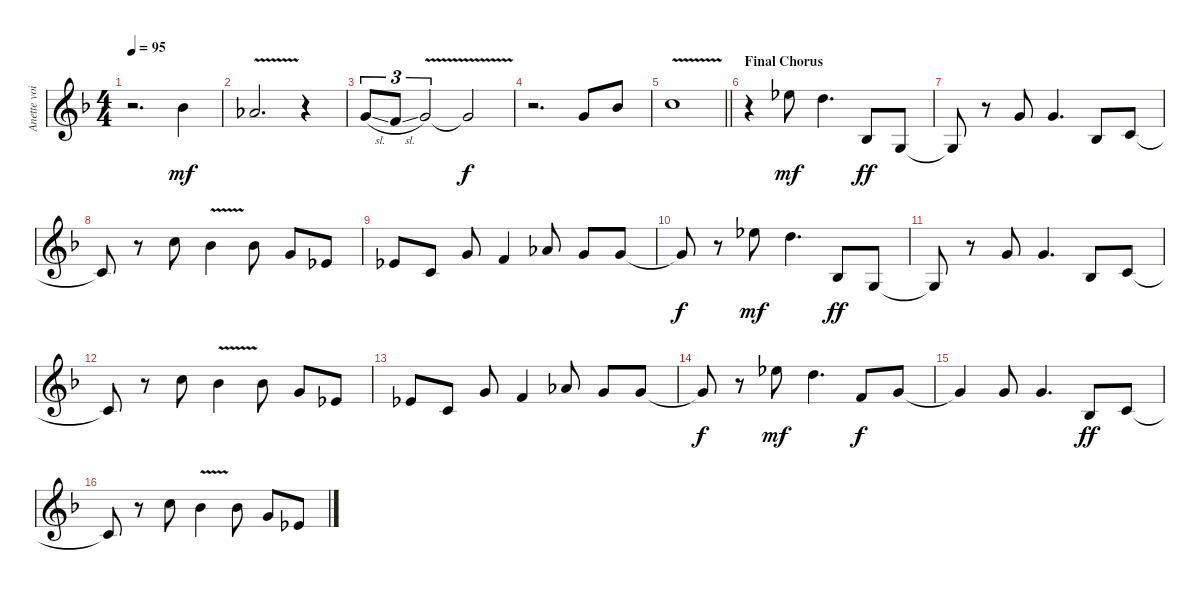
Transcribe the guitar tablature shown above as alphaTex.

\track ("Anette voice" "Anette voi") {instrument flute}
\staff {score}
\tuning (E4 B3 G3 D3 A2 E2) {hide}
\ts (4 4)
\tempo 95
\clef g2
\ks f
r.2{d dy mf} 6.1.4 |
4.1{v}.2{d} r.4 |
8.2{sl}.8{tu (3 2)} 6.2{sl}.8{tu (3 2)} 8.2{v}.2{tu (3 2)} 8.2{t}.2{dy f} |
r.2{d} 3.1.8 6.1.8 |
\barLineRight lightlight
8.1{v}.1 |
\section ("" "Final Chorus")
r.4 11.1.8{dy mf} 10.1.4{d} 3.3.8{dy ff} 0.3.8 |
0.3{t}.8 r.8 8.2.8 8.2.4{d} 3.3.8 5.3.8 |
5.3{t}.8 r.8 13.2.8 15.3{v}.4 15.3.8 12.3.8 13.4.8 |
13.4.8 15.5.8 12.3.8 15.4.4 13.3.8 12.3.8 12.3.8 |
12.3{t}.8{dy f} r.8 11.1.8{dy mf} 10.1.4{d} 3.3.8{dy ff} 0.3.8 |
0.3{t}.8 r.8 8.2.8 8.2.4{d} 3.3.8 5.3.8 |
5.3{t}.8 r.8 13.2.8 15.3{v}.4 15.3.8 12.3.8 13.4.8 |
13.4.8 15.5.8 12.3.8 15.4.4 13.3.8 12.3.8 12.3.8 |
12.3{t}.8{dy f} r.8 11.1.8{dy mf} 10.1.4{d} 6.2.8{dy f} 8.2.8 |
8.2{t}.4 8.2.8 8.2.4{d} 3.3.8{dy ff} 5.3.8 |
5.3{t}.8 r.8 13.2.8 15.3{v}.4 15.3.8 12.3.8 13.4.8
